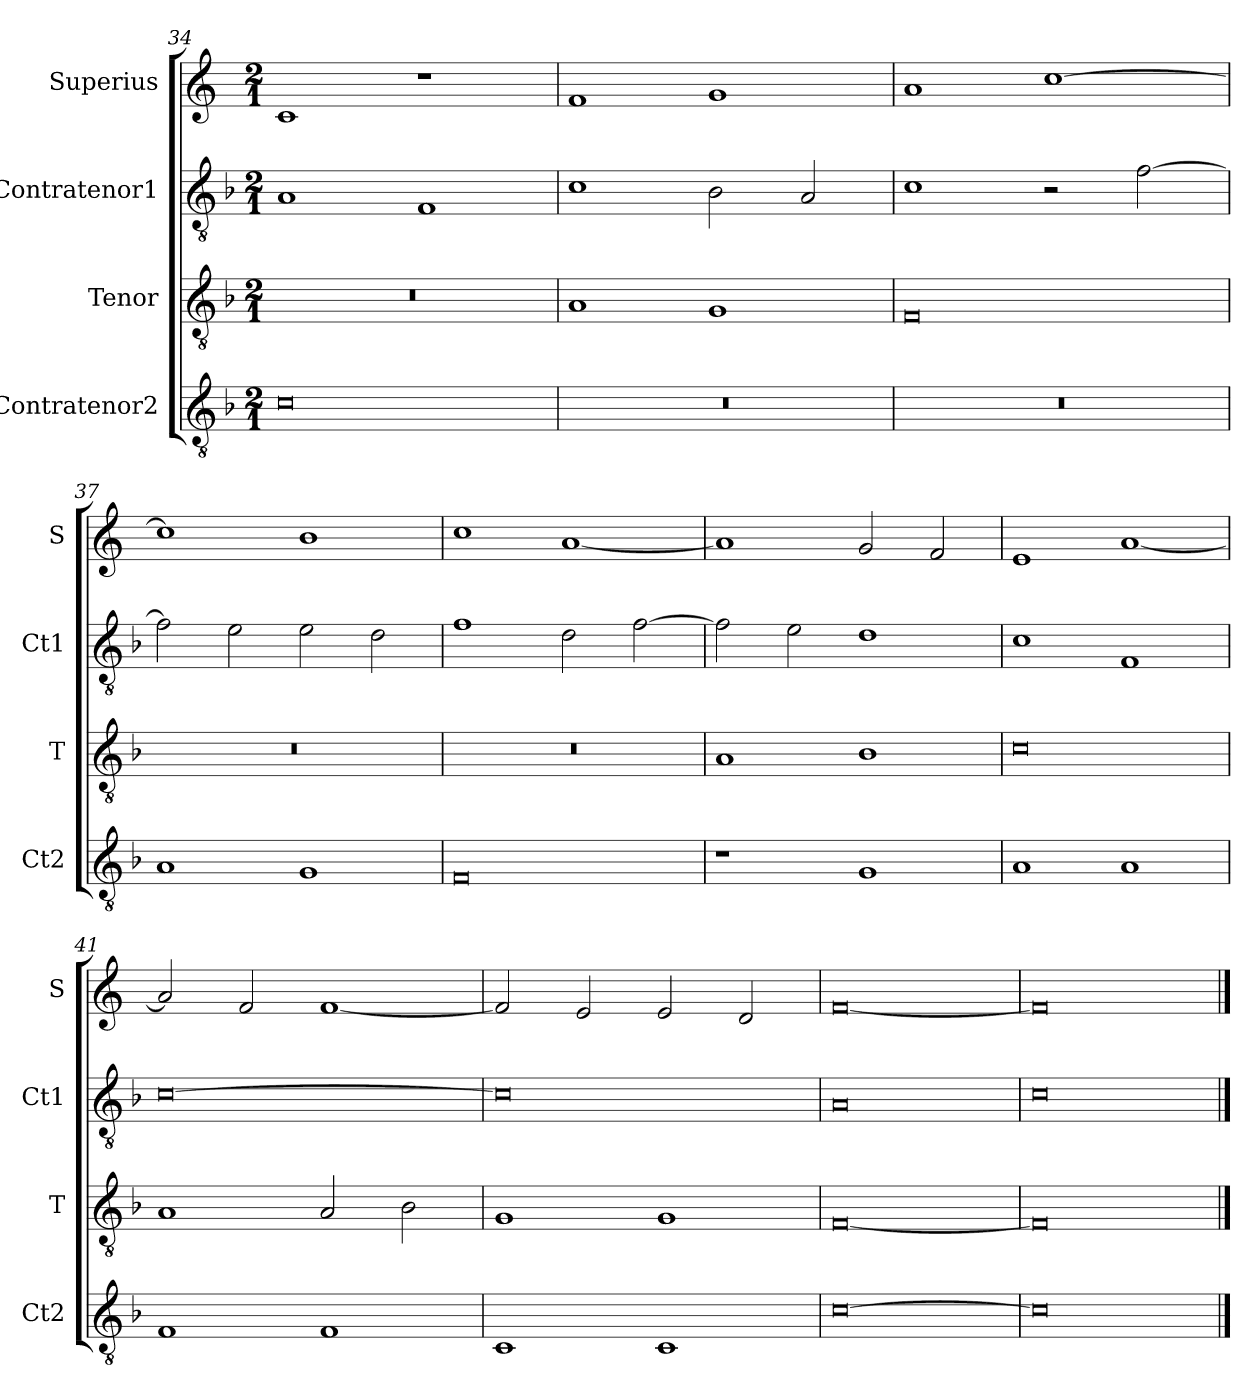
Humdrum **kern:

**kern	**kern	**kern	**kern
*part4	*part3	*part2	*part1
*staff4	*staff3	*staff2	*staff1
*I"Contratenor2	*I"Tenor	*I"Contratenor1	*I"Superius
*I'Ct2	*I'T	*I'Ct1	*I'S
*clefGv2	*clefGv2	*clefGv2	*clefG2
*k[b-]	*k[b-]	*k[b-]	*k[]
*M2/1	*M2/1	*M2/1	*M2/1
=34	=34	=34	=34
0c	0r	1A	1c
.	.	1F	1r
=35	=35	=35	=35
0r	1A	1c	1f
.	1G	2B-	1g
.	.	2A	.
=36	=36	=36	=36
0r	0F	1c	1a
.	.	2r	[1cc
.	.	[2f	.
=37	=37	=37	=37
1A	0r	2f]	1cc]
.	.	2e	.
1G	.	2e	1b
.	.	2d	.
=38	=38	=38	=38
0F	0r	1f	1cc
.	.	2d	[1a
.	.	[2f	.
=39	=39	=39	=39
1r	1A	2f]	1a]
.	.	2e	.
1G	1B-	1d	2g
.	.	.	2f
=40	=40	=40	=40
1A	0c	1c	1e
1A	.	1F	[1a
=41	=41	=41	=41
1F	1A	[0c	2a]
.	.	.	2f
1F	2A	.	[1f
.	2B-	.	.
=42	=42	=42	=42
1C	1G	0c]	2f]
.	.	.	2e
1C	1G	.	2e
.	.	.	2d
=43	=43	=43	=43
[0c	[0F	0A	[0f
=44	=44	=44	=44
0c]	0F]	0c	0f]
==	==	==	==
*-	*-	*-	*-
